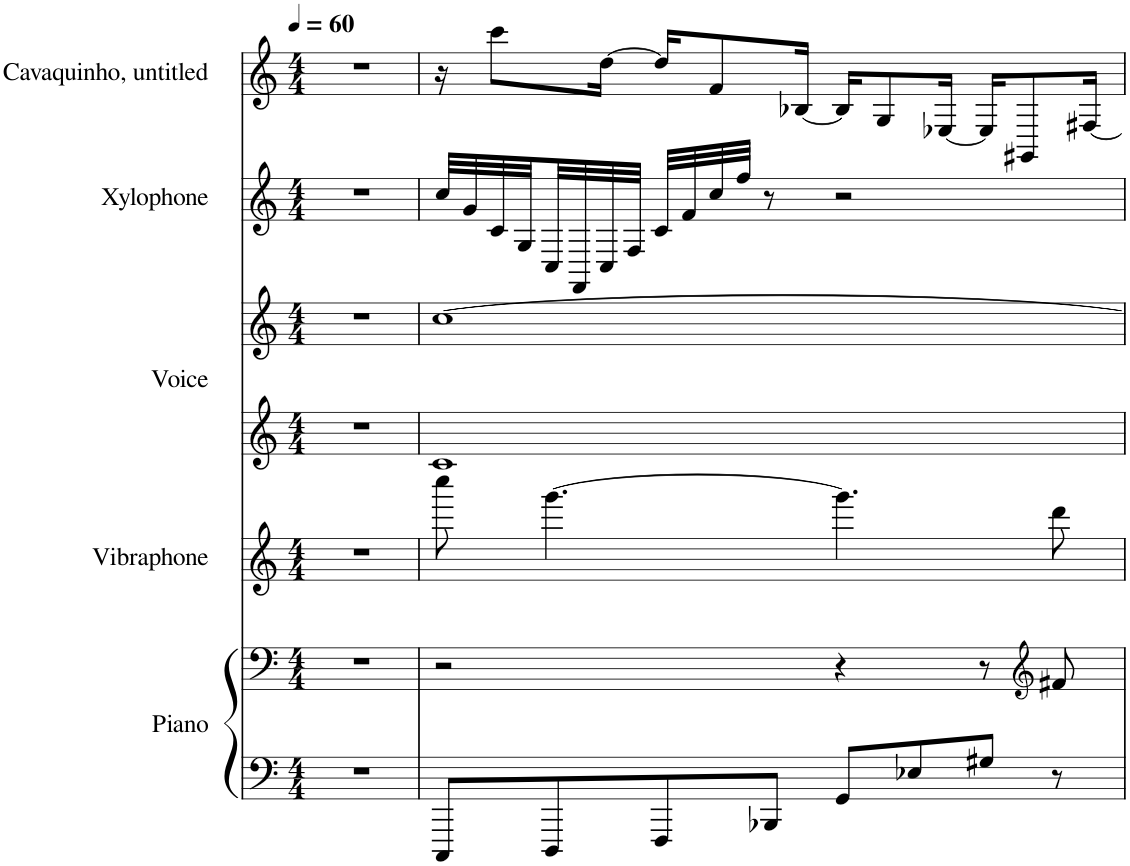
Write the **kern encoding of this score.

**kern	**kern	**kern	**kern	**kern	**kern	**kern
*part5	*part5	*part4	*part3	*part3	*part2	*part1
*staff7	*staff6	*staff5	*staff4	*staff3	*staff2	*staff1
*I"Piano	*	*I"Vibraphone	*I"Voice	*	*I"Xylophone	*I"Cavaquinho, untitled
*I'Pno.	*	*I'Vib.	*I'Vo.	*	*I'Xyl.	*I'Cava.
*clefF4	*clefF4	*clefG2	*clefG2	*clefG2	*clefG2	*clefG2
*	*	*	*	*	*Trd-7c-12	*
*k[]	*k[]	*k[]	*k[]	*k[]	*k[]	*k[]
*M4/4	*M4/4	*M4/4	*M4/4	*M4/4	*M4/4	*M4/4
*MM60	*MM60	*MM60	*MM60	*MM60	*MM60	*MM60
=	=	=	=	=	=	=
4r	1r	1r	4r	1r	1r	1r
2.ryy	.	.	2.ryy	.	.	.
=1	=1	=1	=1	=1	=1	=1
8CCC/L	2r	8cccc\	1c	[1cc	32cc/LLL	16r
.	.	.	.	.	32g/	.
.	.	.	.	.	32c/	8ccc\L
.	.	.	.	.	32G/	.
8DDD/	.	[4.ggg\	.	.	32C/	.
.	.	.	.	.	32FF/	.
.	.	.	.	.	32C/	[16dd\Jk
.	.	.	.	.	32F/JJJ	.
8FFF/	.	.	.	.	32c/LLL	16dd/KL]
.	.	.	.	.	32f/	.
.	.	.	.	.	32cc/	8f/
.	.	.	.	.	32ff/JJJ	.
8BBB-X/J	.	.	.	.	8r	.
.	.	.	.	.	.	[16B-X/Jk
8GG/L	4r	4.ggg\]	.	.	2r	16B-/KL]
.	.	.	.	.	.	8G/
8E-X/	.	.	.	.	.	.
.	.	.	.	.	.	[16E-X/Jk
8G#X/J	8r	.	.	.	.	16E-/KL]
.	.	.	.	.	.	8GG#X/
*	*clefG2	*	*	*	*	*
8r	8f#X/	8ddd\	.	.	.	.
.	.	.	.	.	.	[16F#X/Jk
=	=	=	=	=	=	=
*-	*-	*-	*-	*-	*-	*-
